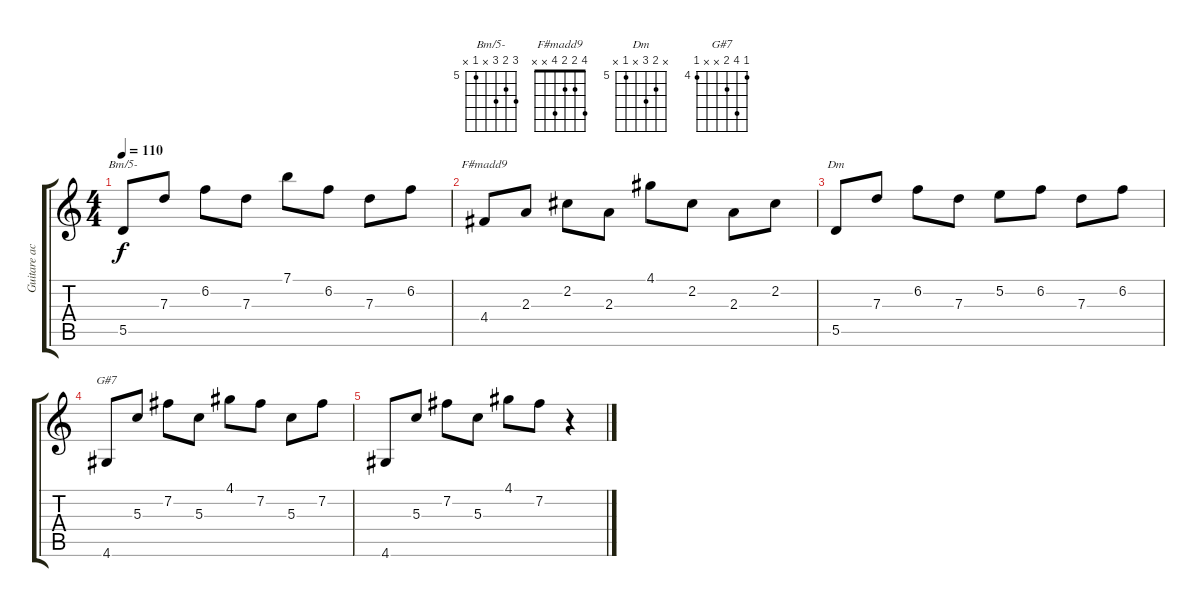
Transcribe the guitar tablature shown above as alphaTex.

\track ("Guitare acoustique" "Guitare ac") {instrument acousticguitarsteel}
\staff {score tabs}
\tuning (E4 B3 G3 D3 A2 E2) {hide}
\chord ("Bm/5-" 7 6 7 x 5 x) {firstfret 5}
\chord ("F#madd9" 4 2 2 4 x x)
\chord ("Dm" x 6 7 x 5 x) {firstfret 5}
\chord ("G#7" 4 7 5 x x 4) {firstfret 4}
\ts (4 4)
\tempo 110
\clef g2
\ks c
5.5.8{ch "Bm/5-" dy f} 7.3.8 6.2.8 7.3.8 7.1.8 6.2.8 7.3.8 6.2.8 |
4.4.8{ch "F#madd9"} 2.3.8 2.2.8 2.3.8 4.1.8 2.2.8 2.3.8 2.2.8 |
5.5.8{ch "Dm"} 7.3.8 6.2.8 7.3.8 5.2.8 6.2.8 7.3.8 6.2.8 |
4.6.8{ch "G#7"} 5.3.8 7.2.8 5.3.8 4.1.8 7.2.8 5.3.8 7.2.8 |
4.6.8 5.3.8 7.2.8 5.3.8 4.1.8 7.2.8 r.4
